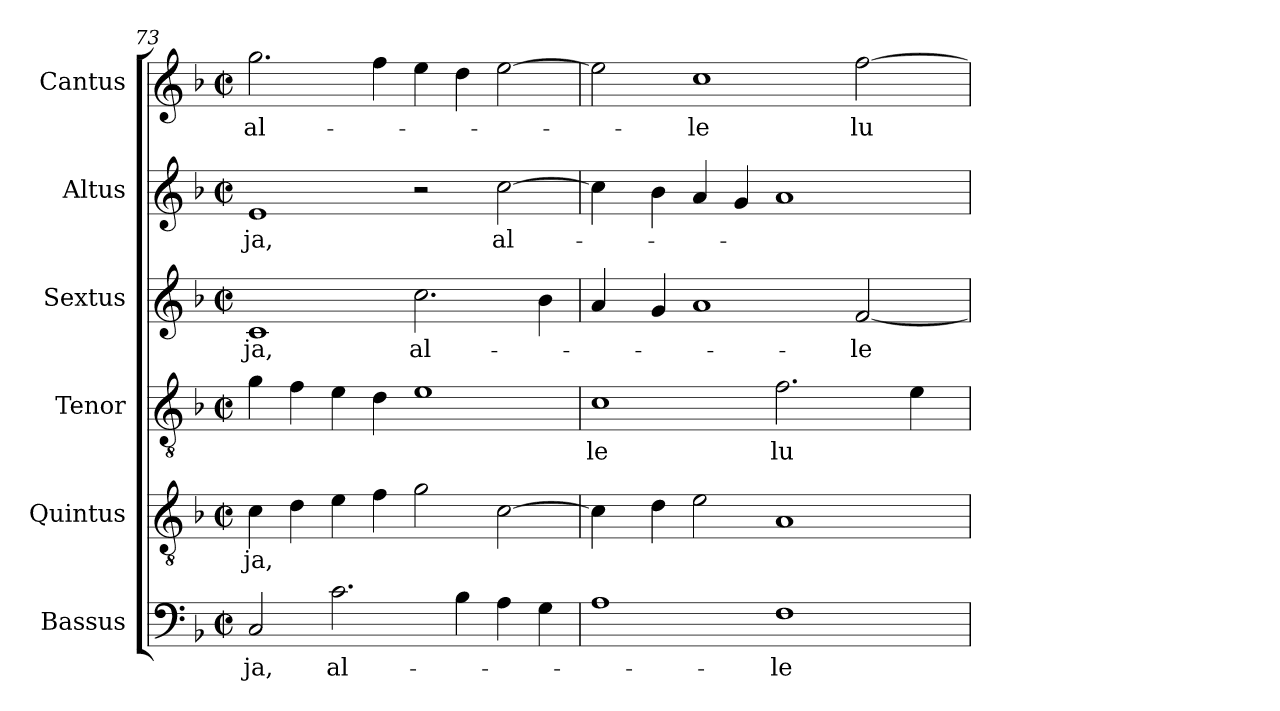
**kern	**text	**kern	**text	**kern	**text	**kern	**text	**kern	**text	**kern	**text
*part6	*part6	*part5	*part5	*part4	*part4	*part3	*part3	*part2	*part2	*part1	*part1
*staff6	*staff6	*staff5	*staff5	*staff4	*staff4	*staff3	*staff3	*staff2	*staff2	*staff1	*staff1
*I"Bassus	*	*I"Quintus	*	*I"Tenor	*	*I"Sextus	*	*I"Altus	*	*I"Cantus	*
*clefF4	*	*clefGv2	*	*clefGv2	*	*clefG2	*	*clefG2	*	*clefG2	*
*k[b-]	*	*k[b-]	*	*k[b-]	*	*k[b-]	*	*k[b-]	*	*k[b-]	*
*F:	*	*F:	*	*F:	*	*F:	*	*F:	*	*F:	*
*M2/2	*	*M2/2	*	*M2/2	*	*M2/2	*	*M2/2	*	*M2/2	*
*met(c|)	*	*met(c|)	*	*met(c|)	*	*met(c|)	*	*met(c|)	*	*met(c|)	*
=73	=73	=73	=73	=73	=73	=73	=73	=73	=73	=73	=73
!	!LO:LY:b:cj	!	!LO:LY:b:cj	!	!	!	!LO:LY:b:cj	!	!LO:LY:b:cj	!	!LO:LY:b:cj
2C/	-ja,	4c\	ja,	4g\	.	1c	-ja,	1e	-ja,	2.gg\	al-
.	.	4d\	.	4f\	.	.	.	.	.	.	.
!	!LO:LY:b:cj	!	!	!	!	!	!	!	!	!	!
2.c\	al-	4e\	.	4e\	.	.	.	.	.	.	.
.	.	4f\	.	4d\	.	.	.	.	.	4ff\	.
!	!	!	!	!	!	!	!LO:LY:b:cj	!	!	!	!
.	.	2g\	.	1e	.	2.cc\	al-	2r	.	4ee\	.
4B-\	.	.	.	.	.	.	.	.	.	4dd\	.
!	!	!	!	!	!	!	!	!	!LO:LY:b:cj	!	!
4A\	.	[<2c\	.	.	.	.	.	[<2cc\	al-	[>2ee\	.
4G\	.	.	.	.	.	4b-\	.	.	.	.	.
!!LO:LB:g=z
=74	=74	=74	=74	=74	=74	=74	=74	=74	=74	=74	=74
!	!	!	!	!	!LO:LY:b:cj	!	!	!	!	!	!
*	*	*	*	*^	*	*	*	*	*	*^	*
1A	.	4c\]	.	1c	16..ryy	le	4a/	.	4cc\]	.	2ee\]	8ryy	.
.	.	.	.	.	1ryy	.	.	.	.	.	.	.	.
.	.	.	.	.	.	.	.	.	.	.	.	1...ryy	.
.	.	4d\	.	.	.	.	4g/	.	4b-\	.	.	.	.
!	!	!	!	!	!	!	!	!	!	!	!	!	!LO:LY:b:cj
.	.	2e\	.	.	.	.	1a	.	4a/	.	1cc	.	-le
.	.	.	.	.	.	.	.	.	4g/	.	.	.	.
!	!LO:LY:b:cj	!	!	!	!	!LO:LY:b:cj	!	!	!	!	!	!	!
1F	-le-	1A	.	2.f\	.	lu	.	.	1a	.	.	.	.
.	.	.	.	.	2ryy	.	.	.	.	.	.	.	.
!	!	!	!	!	!	!	!	!LO:LY:b:cj	!	!	!	!	!LO:LY:b:cj
.	.	.	.	.	.	.	[<2f/	-le	.	.	[>2ff\	.	lu
.	.	.	.	.	4ryy	.	.	.	.	.	.	.	.
.	.	.	.	4e\	.	.	.	.	.	.	.	.	.
.	.	.	.	.	8ryy	.	.	.	.	.	.	.	.
.	.	.	.	.	64ryy	.	.	.	.	.	.	.	.
*	*	*	*	*v	*v	*	*	*	*	*	*v	*v	*
=	=	=	=	=	=	=	=	=	=	=	=
*-	*-	*-	*-	*-	*-	*-	*-	*-	*-	*-	*-
